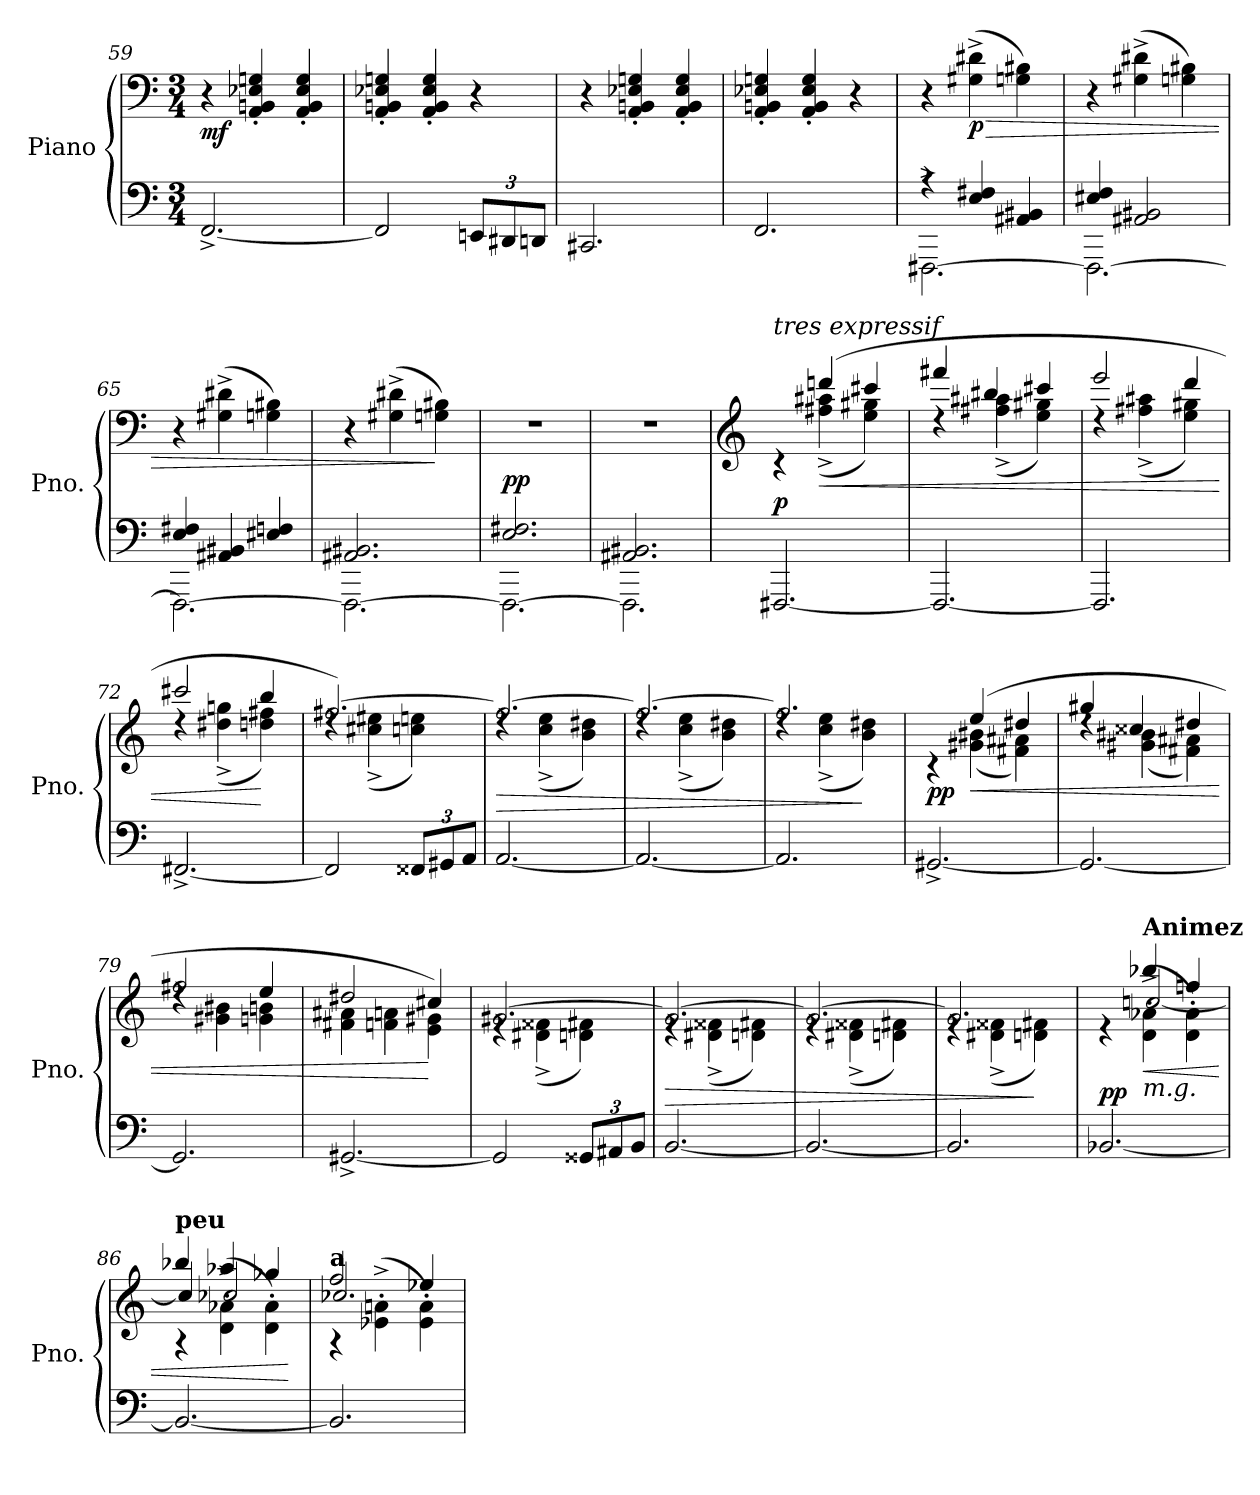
**kern	**kern	**dynam
*part1	*part1	*part1
*staff2	*staff1	*staff1/2
*I"Piano	*	*
*I'Pno.	*	*
*clefF4	*clefF4	*
*k[]	*k[]	*
*M3/4	*M3/4	*
*MM150	*MM150	*
=59	=59	=59
!	!	!LO:DY:b
[2.FF^/	4r	mf
.	4AA/' 4BBn/' 4E-X/' 4Gn/'	.
.	4AA/' 4BB/' 4E-/' 4G/'	.
=60	=60	=60
2FF/]	4AA/' 4BBn/' 4E-X/' 4Gn/'	.
.	4AA/' 4BB/' 4E-/' 4G/'	.
*Xbrackettup	*	*
12EEn/L	4r	.
12DD#X/	.	.
12DDn/J	.	.
=61	=61	=61
2.CC#X/	4r	.
.	4AA/' 4BBn/' 4E-X/' 4Gn/'	.
.	4AA/' 4BB/' 4E-/' 4G/'	.
!!LO:LB:g=z
=62	=62	=62
2.FF/	4AA/' 4BBn/' 4E-X/' 4Gn/'	.
.	4AA/' 4BB/' 4E-/' 4G/'	.
.	4r	.
=63	=63	=63
*^	*	*
[2.FFF#X^\	4rA	4r	.
!	!	!	!LO:HP:b
!	!	!	!LO:DY:n=1:b
.	4E/ 4F#X/	(4G#X\^ 4d#X\^	> p
.	4AA#X/ 4BB#X/	4Gn\ 4B#X\)	.
=64	=64	=64	=64
2.FFF#\_	4E#X/ 4F/	4r	.
.	2AA#X/ 2BB#X/	(4G#X\^ 4d#X\^	.
.	.	4Gn\ 4B#X\)	.
=65	=65	=65	=65
2.FFF#\_	4E/ 4F#X/	4r	.
.	4AA#X/ 4BB#X/	(4G#X\^ 4d#X\^	.
.	4E#X/ 4Fn/	4Gn\ 4B#X\)	.
=66	=66	=66	=66
2.FFF#\_	2.AA#X/ 2.BB#X/	4r	.
.	.	(4G#X\^ 4d#X\^	.
.	.	4Gn\ 4B#X\)	]
=67	=67	=67	=67
*	*	*MM120	*
!	!	!	!LO:DY:a=2
2.FFF#\_	2.E/ 2.F#X/	2.r	pp
!!LO:PB:g=z
=68	=68	=68	=68
*	*	*MM105	*
2.FFF#\]	2.AA#X/ 2.BB#X/	2.r	.
*v	*v	*	*
=69	=69	=69
*	*clefG2	*
*^	*^	*
!	!	!LO:TX:a:i:t=tres expressif	!	!
!	!	!	!	!LO:DY:a=2
*v	*v	*	*	*
[2.FFF#X/	4rc	4ryy	p
!	!	!	!LO:HP:b
.	(4dddn/	(4ff#X\^ 4aa#X\^	<
.	4ccc#X/	4ee\ 4gg#X\)	.
=70	=70	=70	=70
2.FFF#/_	4fff#X/	4rdd	.
.	4bb#X/	(4ff#X\^ 4aa#X\^	.
.	4ccc#X/	4ee\ 4gg#X\)	.
=71	=71	=71	=71
2.FFF#/]	2eee/	4rdd	.
.	.	(4ff#X\^ 4aa#X\^	.
.	4ddd/	4ee\ 4gg#X\)	.
=72	=72	=72	=72
[2.FF#X^/	2ccc#X/	4rdd	.
.	.	(4dd#X\^ 4ggn\^	.
.	4bb/	4ddn\ 4ff#X\)	[
!!LO:LB:g=z	!!
=73	=73	=73	=73
2FF#/]	[2.ff#X/)	4rdd	.
.	.	(>4cc#X\^ 4ee#X\^	.
12FF##X/L	.	4ccn\ 4een\)	.
12GG#X/	.	.	.
12AA/J	.	.	.
=74	=74	=74	=74
!	!	!	!LO:HP:b
[2.AA/	2.ff#/_	4rdd	>
.	.	(>4cc\^ 4ee\^	.
.	.	4b\ 4dd#X\)	.
=75	=75	=75	=75
2.AA/_	2.ff#/_	4rdd	.
.	.	(>4cc\^ 4ee\^	.
.	.	4b\ 4dd#X\)	.
=76	=76	=76	=76
2.AA/]	2.ff#/]	4rdd	.
.	.	(>4cc\^ 4ee\^	.
.	.	4b\ 4dd#X\)	]
=77	=77	=77	=77
!	!	!	!LO:DY:b
[2.GG#X^/	4rc	4ryy	pp
!	!	!	!LO:HP:b
.	(4ee/	(4g#X\ 4b#X\	<
.	4dd#X/	4f#X\ 4a#X\)	.
=78	=78	=78	=78
2.GG#/_	4gg#X/	4rdd	.
.	4cc##X/	(4g#X\ 4b#X\	.
.	4dd#X/	4f#X\ 4a#X\)	.
!!LO:LB:g=z	!!
=79	=79	=79	=79
2.GG#/]	2ff#X/	4rdd	.
.	.	4g#X\ 4b#X\	.
.	4ee/	4gn\ 4bn\	.
=80	=80	=80	=80
[2.GG#X^/	2dd#X/	4f#X\ 4a#X\	.
.	.	4fn\ 4an\	.
.	4cc#X/)	4e\ 4g#X\	[
=81	=81	=81	=81
2GG#/]	[2.g#X/	4re	.
.	.	(>4d#X\^ 4f##X\^	.
12GG##X/L	.	4dn\ 4f#X\)	.
12AA#X/	.	.	.
12BB/J	.	.	.
=82	=82	=82	=82
!	!	!	!LO:HP:b
[2.BB/	2.g#/_	4re	>
.	.	(>4d#X\^ 4f##X\^	.
.	.	4dn\ 4f#X\)	.
=83	=83	=83	=83
2.BB/_	2.g#/_	4re	.
.	.	(>4d#X\^ 4f##X\^	.
.	.	4dn\ 4f#X\)	.
!!LO:LB:g=z	!!
=84	=84	=84	=84
2.BB/]	2.g#/]	4re	.
.	.	(>4d#X\^ 4f##X\^	.
.	.	4dn\ 4f#X\)	]
*	*v	*v	*
=85	=85	=85
*	*MM150	*
*	*^	*
*	*	*^	*
!	!	!	!	!LO:DY:a=2
!	!	!	!	!LO:DY:n=1:a
[2.BB-X/	4re	4ryy	4ryy	p p
!	!LO:TX:a:B:t=Animez	!	!	!
!	!LO:TX:b:i:t=m.g.	!	!	!
!	!	!	!	!LO:HP:b
.	4bb-X/	[2ccn/	(4d\'^ 4a-X\'^	<
.	4ffn/	.	4d\' 4a-\')	.
=86	=86	=86	=86	=86
!	!LO:TX:a:B:t=peu	!	!	!
2.BB-/_	4bb-X/	4cc/]	4rA	.
.	4aa-X/	2cc-X/	(4d\'^ 4a-X\'^	.
.	4gg-X/	.	4d\' 4a-\')	.
*	*v	*v	*v	*
.	.	[
=87	=87	=87
*	*^	*
*	*	*^	*
!	!LO:TX:a:B:t=a	!	!	!
2.BB-/]	2ff/	2.cc-X/	4rA	.
.	.	.	(4e-X\'^ 4an\'^	.
.	4ee-X/	.	4e-\' 4a\')	.
*	*v	*v	*v	*
=	=	=
*-	*-	*-
